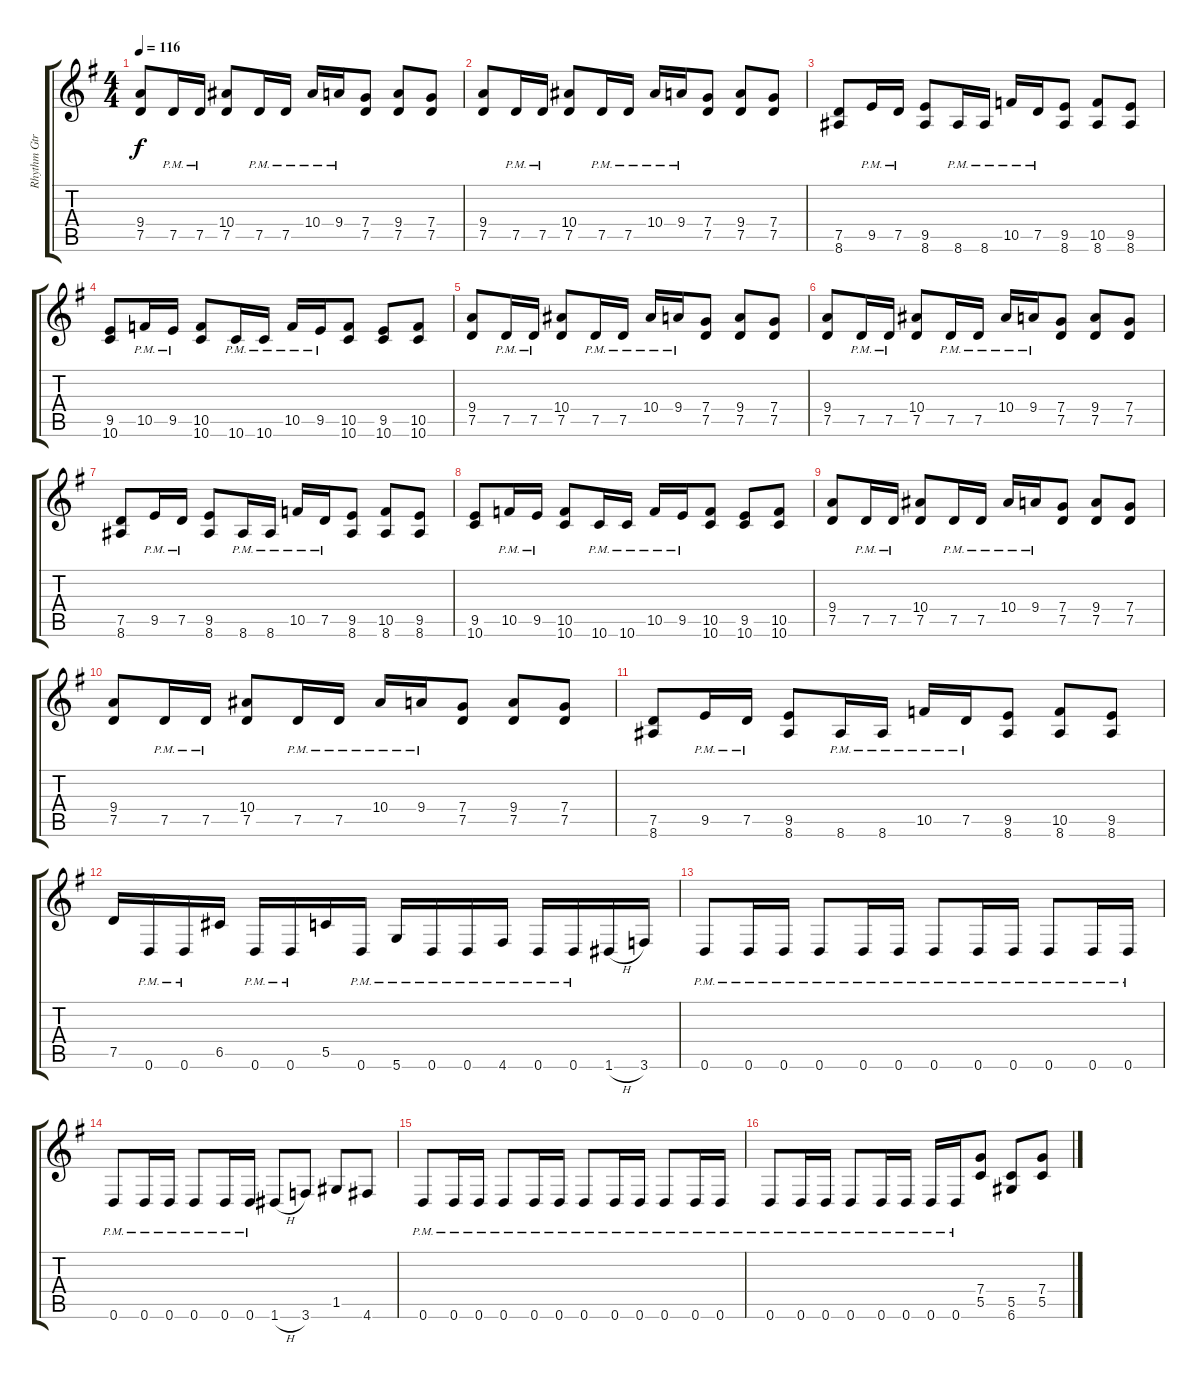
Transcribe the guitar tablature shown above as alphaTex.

\track ("Rhythm Gtr" "Rhythm Gtr") {instrument acousticguitarsteel}
\staff {score tabs}
\tuning (D4 A3 F3 C3 G2 D2) {hide}
\ts (4 4)
\tempo 116
\clef g2
\ks eminor
(9.4 7.5).8{dy f} 7.5{pm}.16 7.5{pm}.16 (10.4 7.5).8 7.5{pm}.16 7.5{pm}.16 10.4{pm}.16 9.4{pm}.16 (7.4 7.5).8 (9.4 7.5).8 (7.4 7.5).8 |
(9.4 7.5).8 7.5{pm}.16 7.5{pm}.16 (10.4 7.5).8 7.5{pm}.16 7.5{pm}.16 10.4{pm}.16 9.4{pm}.16 (7.4 7.5).8 (9.4 7.5).8 (7.4 7.5).8 |
(7.5 8.6).8 9.5{pm}.16 7.5{pm}.16 (9.5 8.6).8 8.6{pm}.16 8.6{pm}.16 10.5{pm}.16 7.5{pm}.16 (9.5 8.6).8 (10.5 8.6).8 (9.5 8.6).8 |
(9.5 10.6).8 10.5{pm}.16 9.5{pm}.16 (10.5 10.6).8 10.6{pm}.16 10.6{pm}.16 10.5{pm}.16 9.5{pm}.16 (10.5 10.6).8 (9.5 10.6).8 (10.5 10.6).8 |
(9.4 7.5).8 7.5{pm}.16 7.5{pm}.16 (10.4 7.5).8 7.5{pm}.16 7.5{pm}.16 10.4{pm}.16 9.4{pm}.16 (7.4 7.5).8 (9.4 7.5).8 (7.4 7.5).8 |
(9.4 7.5).8 7.5{pm}.16 7.5{pm}.16 (10.4 7.5).8 7.5{pm}.16 7.5{pm}.16 10.4{pm}.16 9.4{pm}.16 (7.4 7.5).8 (9.4 7.5).8 (7.4 7.5).8 |
(7.5 8.6).8 9.5{pm}.16 7.5{pm}.16 (9.5 8.6).8 8.6{pm}.16 8.6{pm}.16 10.5{pm}.16 7.5{pm}.16 (9.5 8.6).8 (10.5 8.6).8 (9.5 8.6).8 |
(9.5 10.6).8 10.5{pm}.16 9.5{pm}.16 (10.5 10.6).8 10.6{pm}.16 10.6{pm}.16 10.5{pm}.16 9.5{pm}.16 (10.5 10.6).8 (9.5 10.6).8 (10.5 10.6).8 |
(9.4 7.5).8 7.5{pm}.16 7.5{pm}.16 (10.4 7.5).8 7.5{pm}.16 7.5{pm}.16 10.4{pm}.16 9.4{pm}.16 (7.4 7.5).8 (9.4 7.5).8 (7.4 7.5).8 |
(9.4 7.5).8 7.5{pm}.16 7.5{pm}.16 (10.4 7.5).8 7.5{pm}.16 7.5{pm}.16 10.4{pm}.16 9.4{pm}.16 (7.4 7.5).8 (9.4 7.5).8 (7.4 7.5).8 |
(7.5 8.6).8 9.5{pm}.16 7.5{pm}.16 (9.5 8.6).8 8.6{pm}.16 8.6{pm}.16 10.5{pm}.16 7.5{pm}.16 (9.5 8.6).8 (10.5 8.6).8 (9.5 8.6).8 |
7.5.16 0.6{pm}.16 0.6{pm}.16 6.5.16 0.6{pm}.16 0.6{pm}.16 5.5.16 0.6{pm}.16 5.6{pm}.16 0.6{pm}.16 0.6{pm}.16 4.6{pm}.16 0.6{pm}.16 0.6{pm}.16 1.6{h}.16 3.6.16 |
0.6{pm}.8 0.6{pm}.16 0.6{pm}.16 0.6{pm}.8 0.6{pm}.16 0.6{pm}.16 0.6{pm}.8 0.6{pm}.16 0.6{pm}.16 0.6{pm}.8 0.6{pm}.16 0.6{pm}.16 |
0.6{pm}.8 0.6{pm}.16 0.6{pm}.16 0.6{pm}.8 0.6{pm}.16 0.6{pm}.16 1.6{h}.8 3.6.8 1.5.8 4.6.8 |
0.6{pm}.8 0.6{pm}.16 0.6{pm}.16 0.6{pm}.8 0.6{pm}.16 0.6{pm}.16 0.6{pm}.8 0.6{pm}.16 0.6{pm}.16 0.6{pm}.8 0.6{pm}.16 0.6{pm}.16 |
0.6{pm}.8 0.6{pm}.16 0.6{pm}.16 0.6{pm}.8 0.6{pm}.16 0.6{pm}.16 0.6{pm}.16 0.6{pm}.16 (7.4 5.5).8 (5.5 6.6).8 (7.4 5.5).8
